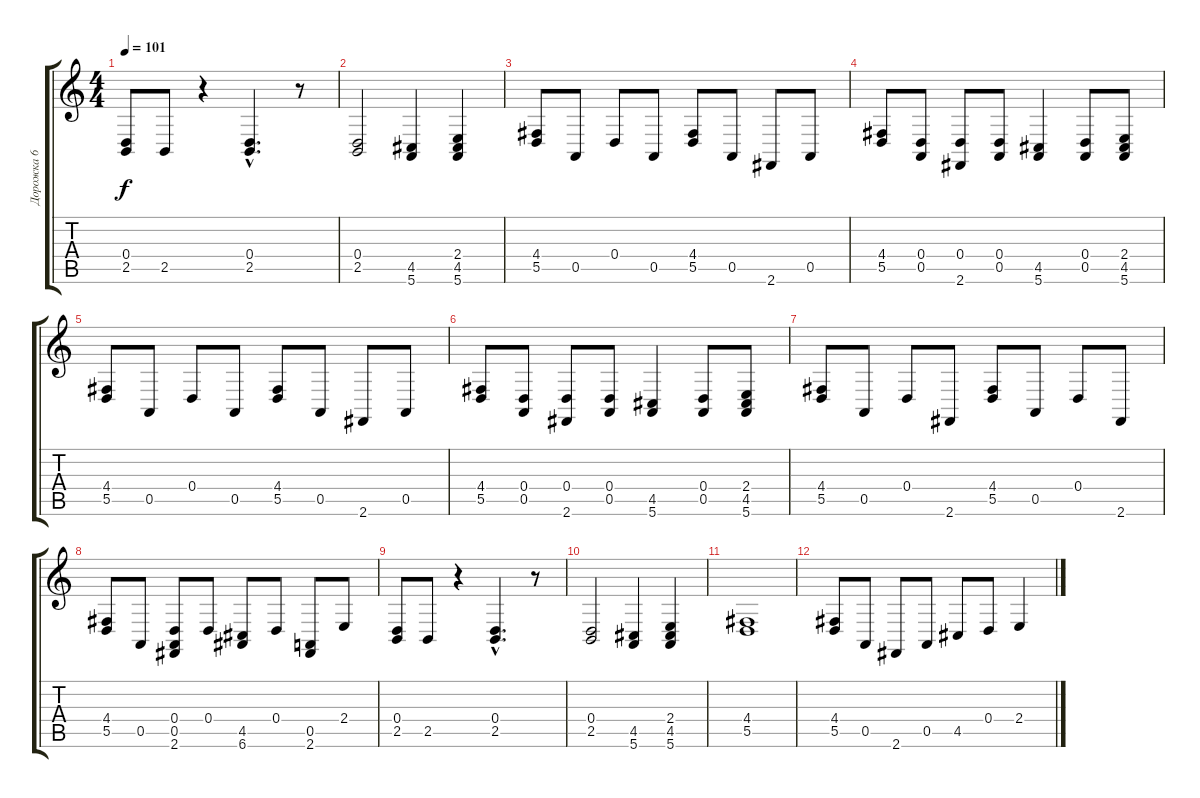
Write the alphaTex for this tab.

\track ("Дорожка 6" "Дорожка 6") {instrument fx5brightness}
\staff {score tabs}
\tuning (E4 B3 G3 D3 A2 E2) {hide}
\ts (4 4)
\tempo 101
\clef g2
\ks c
(0.4 2.5).8{dy f} 2.5.8 r.4 (0.4{hac} 2.5{hac}).4{d} r.8 |
(0.4 2.5).2 (4.5 5.6).4 (2.4 4.5 5.6).4 |
(4.4 5.5).8 0.5.8 0.4.8 0.5.8 (4.4 5.5).8 0.5.8 2.6.8 0.5.8 |
(4.4 5.5).8 (0.4 0.5).8 (0.4 2.6).8 (0.4 0.5).8 (4.5 5.6).4 (0.4 0.5).8 (2.4 4.5 5.6).8 |
(4.4 5.5).8 0.5.8 0.4.8 0.5.8 (4.4 5.5).8 0.5.8 2.6.8 0.5.8 |
(4.4 5.5).8 (0.4 0.5).8 (0.4 2.6).8 (0.4 0.5).8 (4.5 5.6).4 (0.4 0.5).8 (2.4 4.5 5.6).8 |
(4.4 5.5).8 0.5.8 0.4.8 2.6.8 (4.4 5.5).8 0.5.8 0.4.8 2.6.8 |
(4.4 5.5).8 0.5.8 (0.4 0.5 2.6).8 0.4.8 (4.5 6.6).8 0.4.8 (0.5 2.6).8 2.4.8 |
(0.4 2.5).8 2.5.8 r.4 (0.4{hac} 2.5{hac}).4{d} r.8 |
(0.4 2.5).2 (4.5 5.6).4 (2.4 4.5 5.6).4 |
(4.4 5.5).1 |
(4.4 5.5).8 0.5.8 2.6.8 0.5.8 4.5.8 0.4.8 2.4.4
